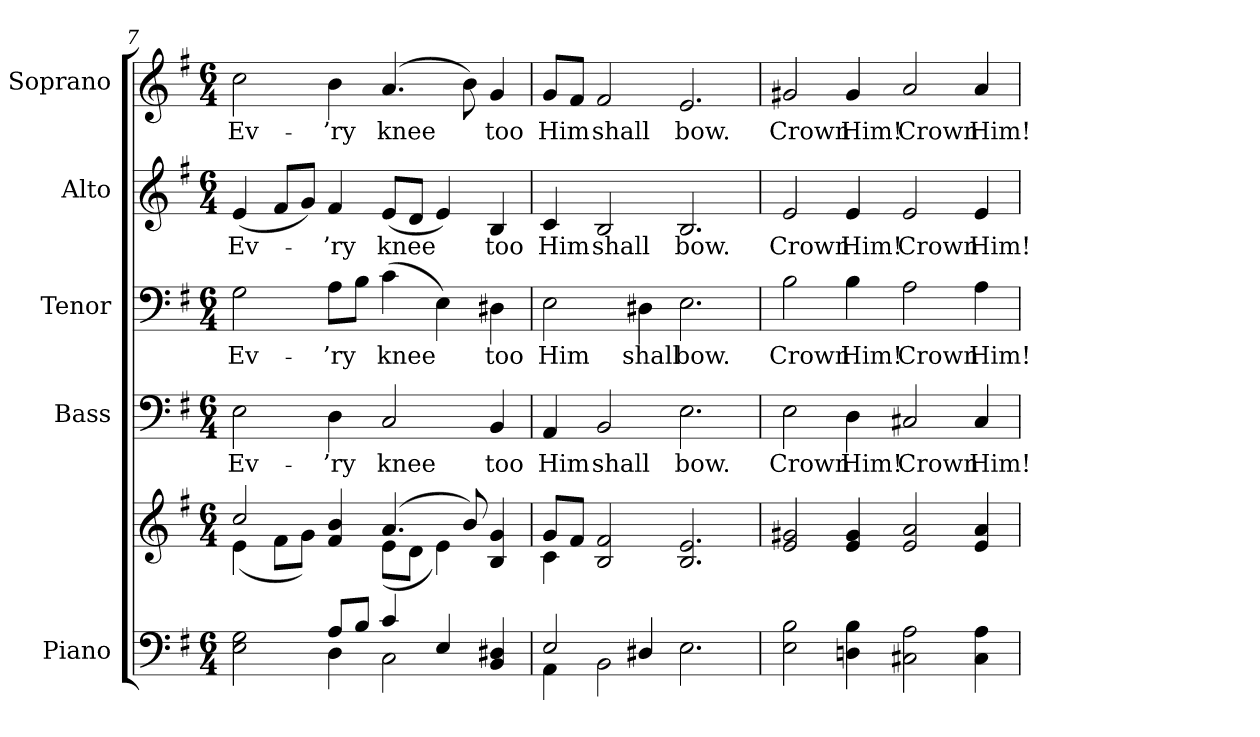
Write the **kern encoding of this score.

**kern	**kern	**kern	**text	**kern	**text	**kern	**text	**kern	**text
*part5	*part5	*part4	*part4	*part3	*part3	*part2	*part2	*part1	*part1
*staff6	*staff5	*staff4	*staff4	*staff3	*staff3	*staff2	*staff2	*staff1	*staff1
*I"Piano	*	*I"Bass	*	*I"Tenor	*	*I"Alto	*	*I"Soprano	*
*I'Pno.	*	*I'B.	*	*I'T.	*	*I'A.	*	*I'S.	*
!!LO:PB:g=z
*clefF4	*clefG2	*clefF4	*	*clefF4	*	*clefG2	*	*clefG2	*
*k[f#]	*k[f#]	*k[f#]	*	*k[f#]	*	*k[f#]	*	*k[f#]	*
*G:	*G:	*G:	*	*G:	*	*G:	*	*G:	*
*M6/4	*M6/4	*M6/4	*	*M6/4	*	*M6/4	*	*M6/4	*
=7	=7	=7	=7	=7	=7	=7	=7	=7	=7
*^	*^	*	*	*	*	*	*	*	*
!	!	!	!	!	!LO:LY:b:color=#000000	!	!	!	!	!	!
!	!	!	!	!	!	!	!LO:LY:b:color=#000000	!	!	!	!
!	!	!	!	!	!	!	!	!	!LO:LY:b:color=#000000	!	!
!	!	!	!	!	!	!	!	!	!	!	!LO:LY:b:color=#000000
2Ei\ 2Gi	4ryy	2cci/	(4ei\	2Ei\	Ev-	2Gi\	Ev-	(4ei/	Ev-	2cci\	Ev-
.	4ryy	.	8f#i\L	.	.	.	.	8f#i/L	.	.	.
.	.	.	8gi\J)	.	.	.	.	8gi/J)	.	.	.
!	!	!	!	!	!LO:LY:b:color=#000000	!	!	!	!	!	!
!	!	!	!	!	!	!	!LO:LY:b:color=#000000	!	!	!	!
!	!	!	!	!	!	!	!	!	!LO:LY:b:color=#000000	!	!
!	!	!	!	!	!	!	!	!	!	!	!LO:LY:b:color=#000000
8Ai/L	4Di\	4f#i/ 4bi	4ryy	4Di\	-’ry	8Ai\L	-’ry	4f#i/	-’ry	4bi\	-’ry
8Bi/J	.	.	.	.	.	8Bi\J	.	.	.	.	.
!	!	!	!	!	!LO:LY:b:color=#000000	!	!	!	!	!	!
!	!	!	!	!	!	!	!LO:LY:b:color=#000000	!	!	!	!
!	!	!	!	!	!	!	!	!	!LO:LY:b:color=#000000	!	!
!	!	!	!	!	!	!	!	!	!	!	!LO:LY:b:color=#000000
4ci/	2Ci\	(4.ai/	(8ei\L	2Ci/	knee	(4ci\	knee	(8ei/L	knee	(4.ai/	knee
.	.	.	8di\J	.	.	.	.	8di/J	.	.	.
4Ei/	.	.	4ei\)	.	.	4Ei\)	.	4ei/)	.	.	.
.	.	8bi/)	.	.	.	.	.	.	.	8bi\)	.
!	!	!	!	!	!LO:LY:b:color=#000000	!	!	!	!	!	!
!	!	!	!	!	!	!	!LO:LY:b:color=#000000	!	!	!	!
!	!	!	!	!	!	!	!	!	!LO:LY:b:color=#000000	!	!
!	!	!	!	!	!	!	!	!	!	!	!LO:LY:b:color=#000000
4BBi/ 4D#Xi	4ryy	4Bi/ 4gi	4ryy	4BBi/	too	4D#Xi\	too	4Bi/	too	4gi/	too
=8	=8	=8	=8	=8	=8	=8	=8	=8	=8	=8	=8
!	!	!	!	!	!LO:LY:b:color=#000000	!	!	!	!	!	!
!	!	!	!	!	!	!	!LO:LY:b:color=#000000	!	!	!	!
!	!	!	!	!	!	!	!	!	!LO:LY:b:color=#000000	!	!
!	!	!	!	!	!	!	!	!	!	!	!LO:LY:b:color=#000000
2Ei/	4AAi\	8gi/L	4ci\	4AAi/	Him	2Ei\	Him	4ci/	Him	8gi/L	Him
.	.	8f#i/J	.	.	.	.	.	.	.	8f#i/J	.
!	!	!	!	!	!LO:LY:b:color=#000000	!	!	!	!	!	!
!	!	!	!	!	!	!	!	!	!LO:LY:b:color=#000000	!	!
!	!	!	!	!	!	!	!	!	!	!	!LO:LY:b:color=#000000
.	2BBi\	2Bi/ 2f#i	4ryy	2BBi/	shall	.	.	2Bi/	shall	2f#i/	shall
!	!	!	!	!	!	!	!LO:LY:b:color=#000000	!	!	!	!
4D#Xi/	.	.	4ryy	.	.	4D#Xi\	shall	.	.	.	.
!	!	!	!	!	!LO:LY:b:color=#000000	!	!	!	!	!	!
!	!	!	!	!	!	!	!LO:LY:b:color=#000000	!	!	!	!
!	!	!	!	!	!	!	!	!	!LO:LY:b:color=#000000	!	!
!	!	!	!	!	!	!	!	!	!	!	!LO:LY:b:color=#000000
2.Ei\	2.ryy	2.Bi/ 2.ei	2.ryy	2.Ei\	bow.	2.Ei\	bow.	2.Bi/	bow.	2.ei/	bow.
*v	*v	*	*	*	*	*	*	*	*	*	*
*	*v	*v	*	*	*	*	*	*	*	*
!!LO:PB:g=z
=9	=9	=9	=9	=9	=9	=9	=9	=9	=9
*^	*^	*	*	*	*	*	*	*	*
!	!	!	!	!	!LO:LY:b:color=#000000	!	!	!	!	!	!
*v	*v	*	*	*	*	*	*	*	*	*	*
*	*v	*v	*	*	*	*	*	*	*	*
*^	*^	*	*	*	*	*	*	*	*
!	!	!	!	!	!	!	!LO:LY:b:color=#000000	!	!	!	!
*v	*v	*	*	*	*	*	*	*	*	*	*
*	*v	*v	*	*	*	*	*	*	*	*
*^	*^	*	*	*	*	*	*	*	*
!	!	!	!	!	!	!	!	!	!LO:LY:b:color=#000000	!	!
*v	*v	*	*	*	*	*	*	*	*	*	*
*	*v	*v	*	*	*	*	*	*	*	*
*^	*^	*	*	*	*	*	*	*	*
!	!	!	!	!	!	!	!	!	!	!	!LO:LY:b:color=#000000
*v	*v	*	*	*	*	*	*	*	*	*	*
*	*v	*v	*	*	*	*	*	*	*	*
2Ei\ 2Bi	2ei/ 2g#Xi	2Ei\	Crown	2Bi\	Crown	2ei/	Crown	2g#Xi/	Crown
!	!	!	!LO:LY:b:color=#000000	!	!	!	!	!	!
!	!	!	!	!	!LO:LY:b:color=#000000	!	!	!	!
!	!	!	!	!	!	!	!LO:LY:b:color=#000000	!	!
!	!	!	!	!	!	!	!	!	!LO:LY:b:color=#000000
4Dni\ 4Bi	4ei/ 4g#i	4Di\	Him!	4Bi\	Him!	4ei/	Him!	4g#i/	Him!
!	!	!	!LO:LY:b:color=#000000	!	!	!	!	!	!
!	!	!	!	!	!LO:LY:b:color=#000000	!	!	!	!
!	!	!	!	!	!	!	!LO:LY:b:color=#000000	!	!
!	!	!	!	!	!	!	!	!	!LO:LY:b:color=#000000
2C#Xi\ 2Ai	2ei/ 2ai	2C#Xi/	Crown	2Ai\	Crown	2ei/	Crown	2ai/	Crown
!	!	!	!LO:LY:b:color=#000000	!	!	!	!	!	!
!	!	!	!	!	!LO:LY:b:color=#000000	!	!	!	!
!	!	!	!	!	!	!	!LO:LY:b:color=#000000	!	!
!	!	!	!	!	!	!	!	!	!LO:LY:b:color=#000000
4C#i\ 4Ai	4ei/ 4ai	4C#i/	Him!	4Ai\	Him!	4ei/	Him!	4ai/	Him!
=	=	=	=	=	=	=	=	=	=
*-	*-	*-	*-	*-	*-	*-	*-	*-	*-
